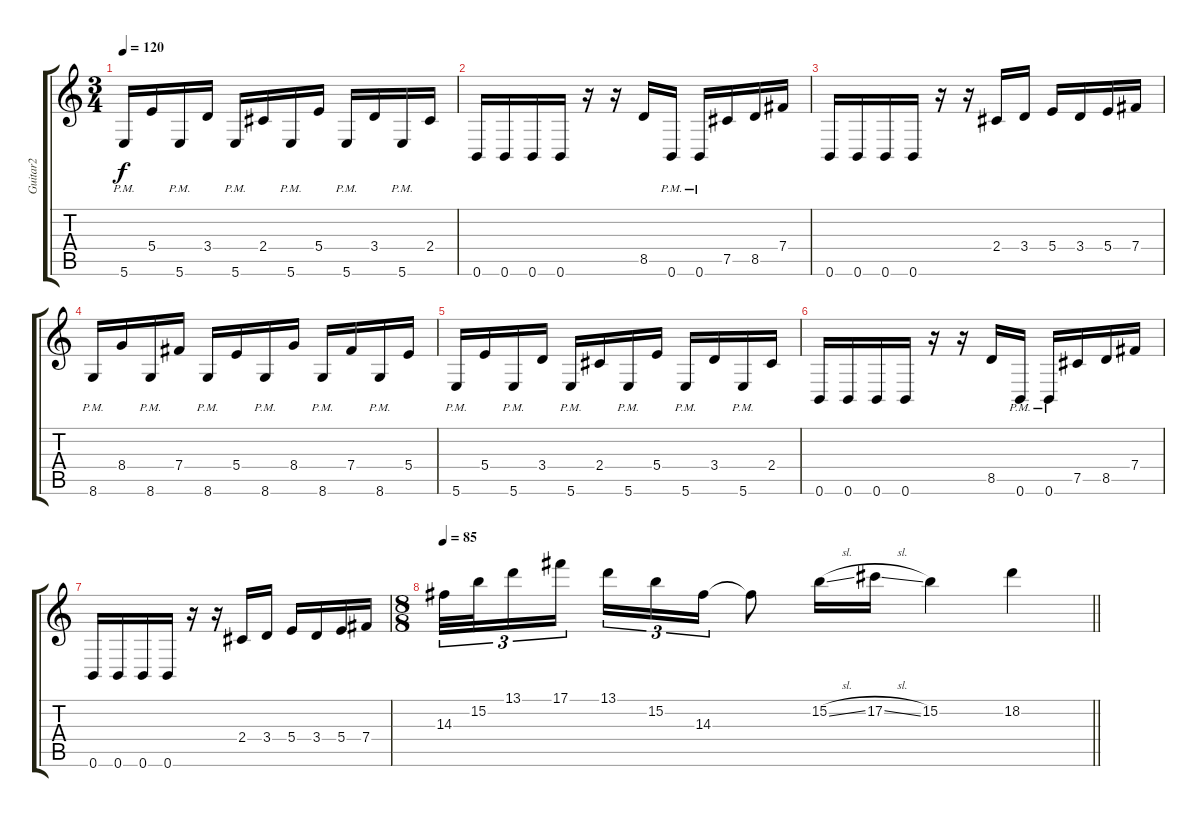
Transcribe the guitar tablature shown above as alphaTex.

\track ("Guitar2" "Guitar2") {instrument distortionguitar}
\staff {score tabs}
\tuning (Db4 Ab3 E3 B2 Gb2 B1) {hide}
\ts (3 4)
\tempo 120
\clef g2
\ks c
5.6{pm}.16{dy f} 5.4.16 5.6{pm}.16 3.4.16 5.6{pm}.16 2.4.16 5.6{pm}.16 5.4.16 5.6{pm}.16 3.4.16 5.6{pm}.16 2.4.16 |
0.6.16 0.6.16 0.6.16 0.6.16 r.16 r.16 8.5.16 0.6{pm}.16 0.6{pm}.16 7.5.16 8.5.16 7.4.16 |
0.6.16 0.6.16 0.6.16 0.6.16 r.16 r.16 2.4.16 3.4.16 5.4.16 3.4.16 5.4.16 7.4.16 |
8.6{pm}.16 8.4.16 8.6{pm}.16 7.4.16 8.6{pm}.16 5.4.16 8.6{pm}.16 8.4.16 8.6{pm}.16 7.4.16 8.6{pm}.16 5.4.16 |
5.6{pm}.16 5.4.16 5.6{pm}.16 3.4.16 5.6{pm}.16 2.4.16 5.6{pm}.16 5.4.16 5.6{pm}.16 3.4.16 5.6{pm}.16 2.4.16 |
0.6.16 0.6.16 0.6.16 0.6.16 r.16 r.16 8.5.16 0.6{pm}.16 0.6{pm}.16 7.5.16 8.5.16 7.4.16 |
0.6.16 0.6.16 0.6.16 0.6.16 r.16 r.16 2.4.16 3.4.16 5.4.16 3.4.16 5.4.16 7.4.16 |
\ts (8 8)
\tempo 85
\barLineRight lightlight
14.3.32{tu (3 2)} 15.2.32{tu (3 2)} 13.1.16{tu (3 2)} 17.1.16{tu (3 2)} 13.1.16{tu (3 2)} 15.2.16{tu (3 2)} 14.3.16{tu (3 2)} 14.3{t}.8 15.2{sl}.16 17.2{sl}.16 15.2.4 18.2.4
